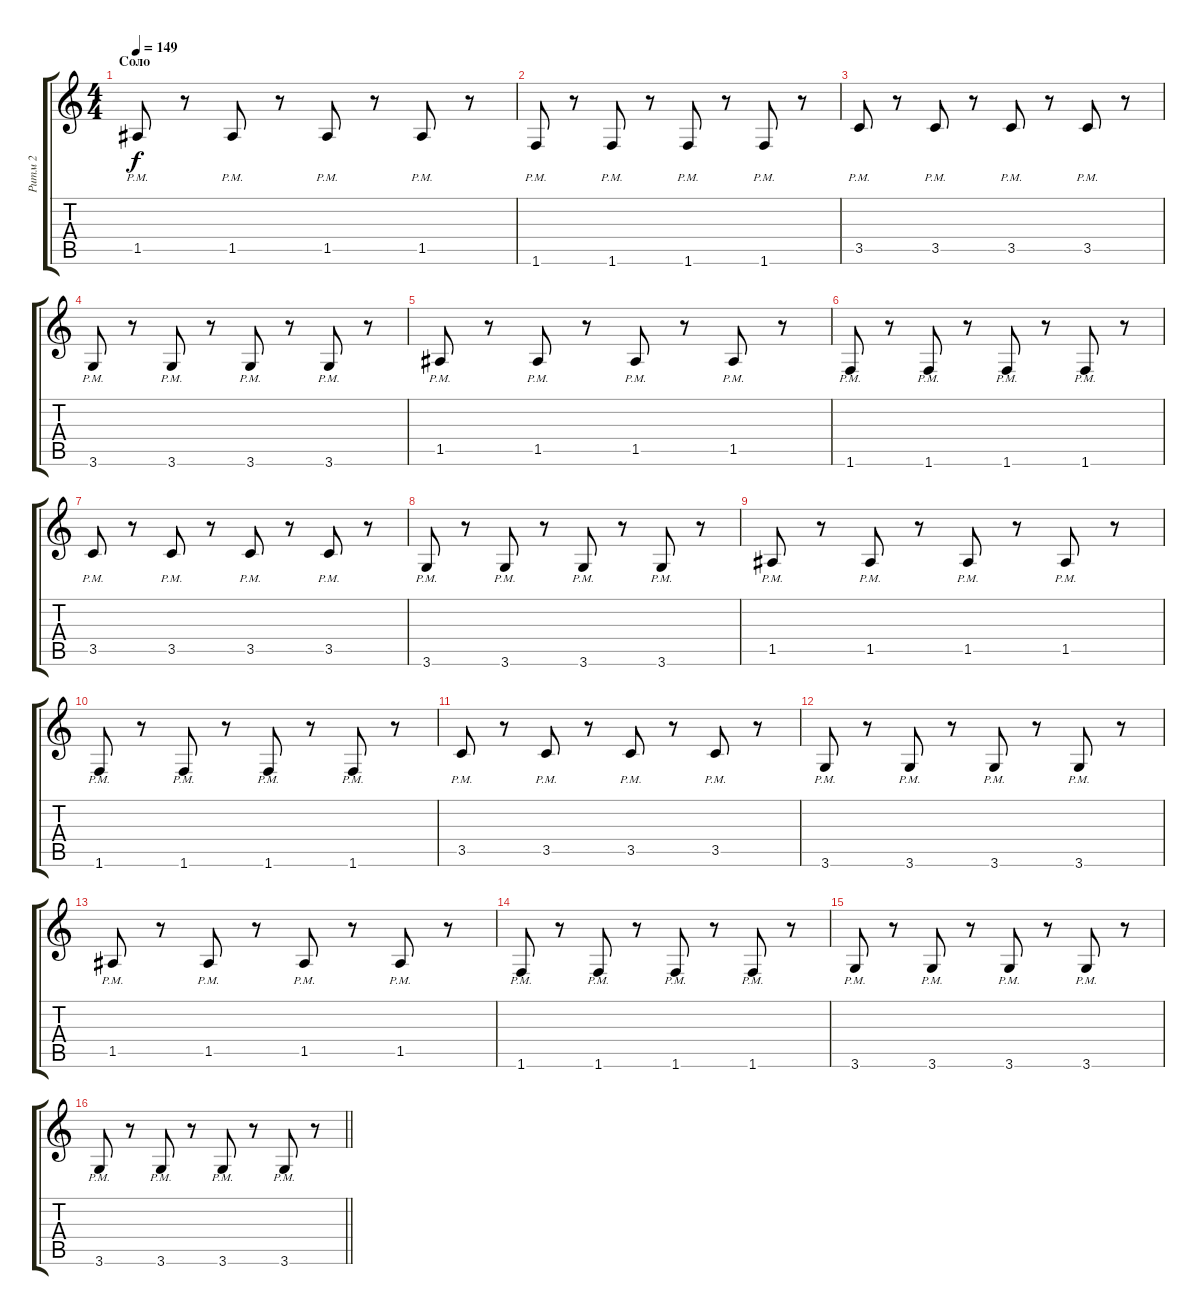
\track ("Ритм 2" "Ритм 2") {instrument distortionguitar}
\staff {score tabs}
\tuning (E4 B3 G3 D3 A2 E2) {hide}
\ts (4 4)
\section ("" "Соло")
\tempo 149
\clef g2
\ks c
1.5{pm}.8{dy f} r.8 1.5{pm}.8 r.8 1.5{pm}.8 r.8 1.5{pm}.8 r.8 |
1.6{pm}.8 r.8 1.6{pm}.8 r.8 1.6{pm}.8 r.8 1.6{pm}.8 r.8 |
3.5{pm}.8 r.8 3.5{pm}.8 r.8 3.5{pm}.8 r.8 3.5{pm}.8 r.8 |
3.6{pm}.8 r.8 3.6{pm}.8 r.8 3.6{pm}.8 r.8 3.6{pm}.8 r.8 |
1.5{pm}.8 r.8 1.5{pm}.8 r.8 1.5{pm}.8 r.8 1.5{pm}.8 r.8 |
1.6{pm}.8 r.8 1.6{pm}.8 r.8 1.6{pm}.8 r.8 1.6{pm}.8 r.8 |
3.5{pm}.8 r.8 3.5{pm}.8 r.8 3.5{pm}.8 r.8 3.5{pm}.8 r.8 |
3.6{pm}.8 r.8 3.6{pm}.8 r.8 3.6{pm}.8 r.8 3.6{pm}.8 r.8 |
1.5{pm}.8 r.8 1.5{pm}.8 r.8 1.5{pm}.8 r.8 1.5{pm}.8 r.8 |
1.6{pm}.8 r.8 1.6{pm}.8 r.8 1.6{pm}.8 r.8 1.6{pm}.8 r.8 |
3.5{pm}.8 r.8 3.5{pm}.8 r.8 3.5{pm}.8 r.8 3.5{pm}.8 r.8 |
3.6{pm}.8 r.8 3.6{pm}.8 r.8 3.6{pm}.8 r.8 3.6{pm}.8 r.8 |
1.5{pm}.8 r.8 1.5{pm}.8 r.8 1.5{pm}.8 r.8 1.5{pm}.8 r.8 |
1.6{pm}.8 r.8 1.6{pm}.8 r.8 1.6{pm}.8 r.8 1.6{pm}.8 r.8 |
3.6{pm}.8 r.8 3.6{pm}.8 r.8 3.6{pm}.8 r.8 3.6{pm}.8 r.8 |
\barLineRight lightlight
3.6{pm}.8 r.8 3.6{pm}.8 r.8 3.6{pm}.8 r.8 3.6{pm}.8 r.8
